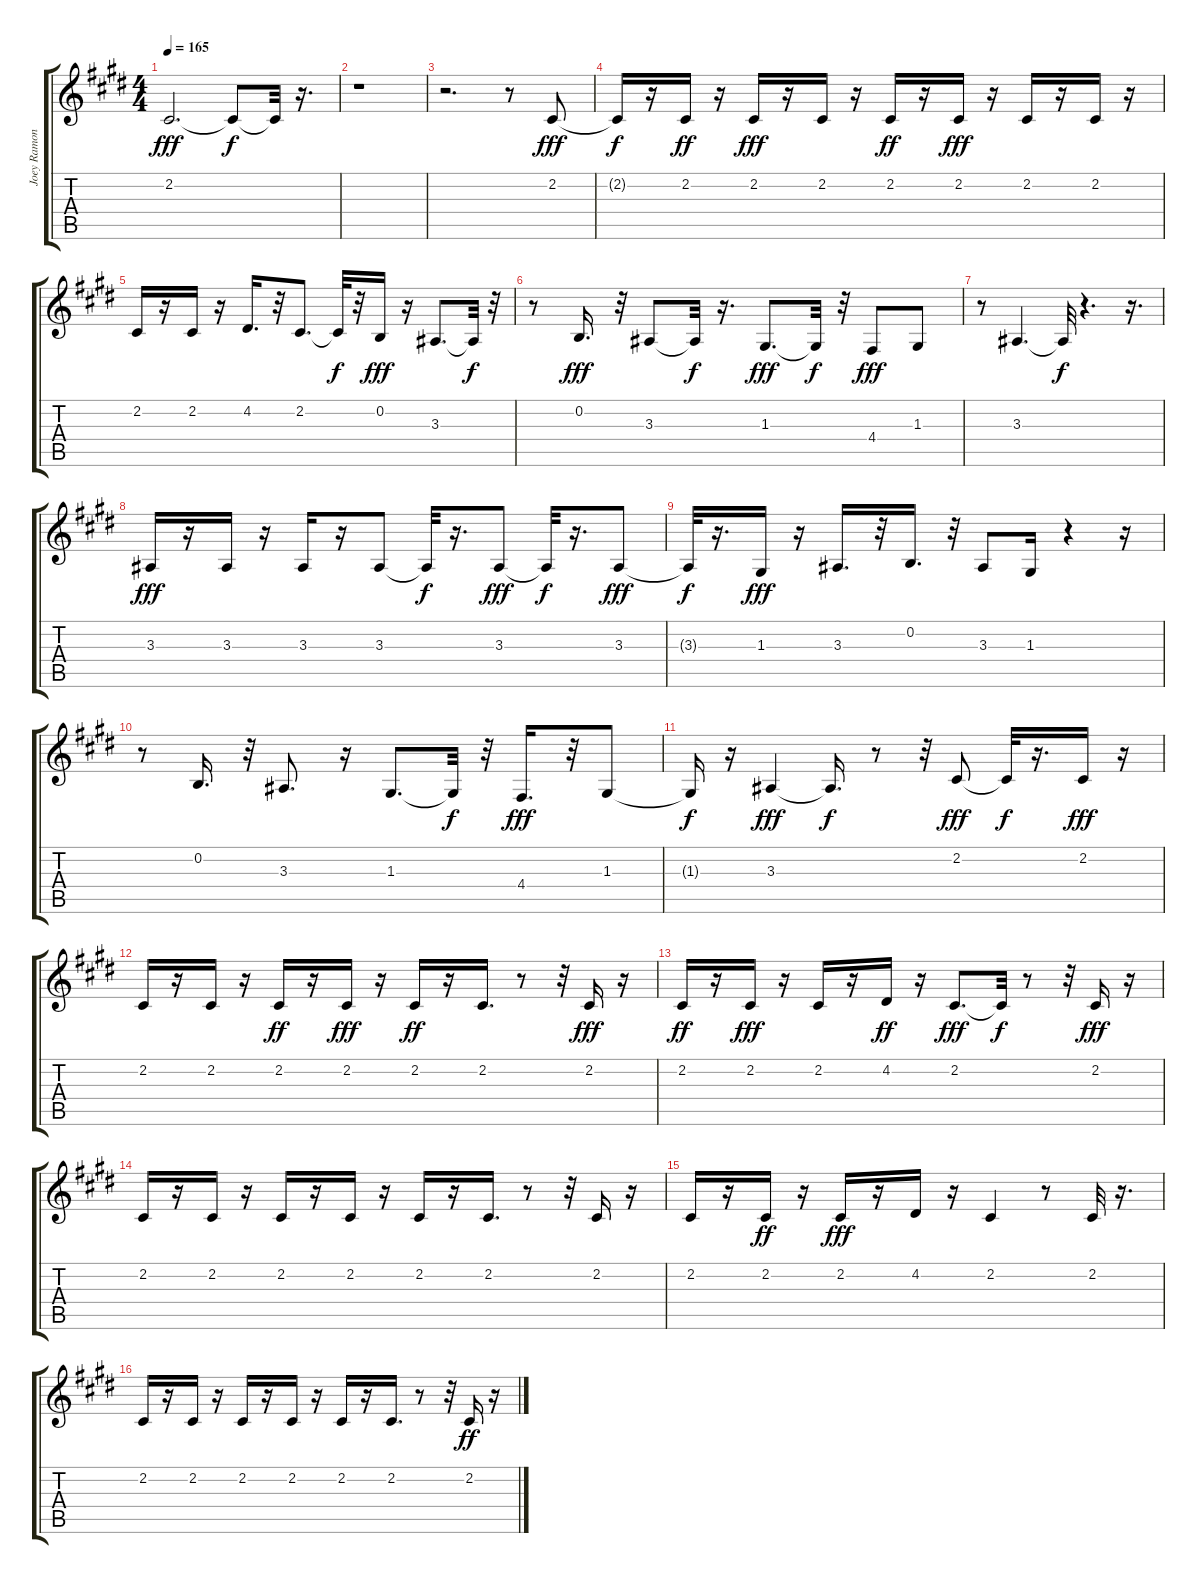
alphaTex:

\track ("Joey Ramone" "Joey Ramon") {instrument brightacousticpiano}
\staff {score tabs}
\tuning (E4 B3 G3 D3 A2 E2) {hide}
\ts (4 4)
\tempo 165
\clef g2
\ks e
2.2.2{d dy fff} 2.2{t}.8{dy f} 2.2{t}.32 r.16{d} |
r.1 |
r.2{d} r.8 2.2.8{dy fff} |
2.2{t}.16{dy f} r.16 2.2.16{dy ff} r.16 2.2.16{dy fff} r.16 2.2.16 r.16 2.2.16{dy ff} r.16 2.2.16{dy fff} r.16 2.2.16 r.16 2.2.16 r.16 |
2.2.16 r.16 2.2.16 r.16 4.2.16{d} r.32 2.2.8{d} 2.2{t}.32{dy f} r.32 0.2.16{dy fff} r.16 3.3.8{d} 3.3{t}.32{dy f} r.32 |
r.8 0.2.16{d dy fff} r.32 3.3.8 3.3{t}.32{dy f} r.16{d} 1.3.8{d dy fff} 1.3{t}.32{dy f} r.32 4.4.8{dy fff} 1.3.8 |
r.8 3.3.4{d} 3.3{t}.32{dy f} r.4{d} r.16{d} |
3.3.16{dy fff} r.16 3.3.16 r.16 3.3.16 r.16 3.3.8 3.3{t}.32{dy f} r.16{d} 3.3.8{dy fff} 3.3{t}.32{dy f} r.16{d} 3.3.8{dy fff} |
3.3{t}.32{dy f} r.16{d} 1.3.16{dy fff} r.16 3.3.16{d} r.32 0.2.16{d} r.32 3.3.8 1.3.16 r.4 r.16 |
r.8 0.2.16{d} r.32 3.3.8{d} r.16 1.3.8{d} 1.3{t}.32{dy f} r.32 4.4.16{d dy fff} r.32 1.3.8 |
1.3{t}.16{dy f} r.16 3.3.4{dy fff} 3.3{t}.16{d dy f} r.8 r.32 2.2.8{dy fff} 2.2{t}.32{dy f} r.16{d} 2.2.16{dy fff} r.16 |
2.2.16 r.16 2.2.16 r.16 2.2.16{dy ff} r.16 2.2.16{dy fff} r.16 2.2.16{dy ff} r.16 2.2.16{d} r.8 r.32 2.2.16{dy fff} r.16 |
2.2.16{dy ff} r.16 2.2.16{dy fff} r.16 2.2.16 r.16 4.2.16{dy ff} r.16 2.2.8{d dy fff} 2.2{t}.32{dy f} r.8 r.32 2.2.16{dy fff} r.16 |
2.2.16 r.16 2.2.16 r.16 2.2.16 r.16 2.2.16 r.16 2.2.16 r.16 2.2.16{d} r.8 r.32 2.2.16 r.16 |
2.2.16 r.16 2.2.16{dy ff} r.16 2.2.16{dy fff} r.16 4.2.16 r.16 2.2.4 r.8 2.2.32 r.16{d} |
2.2.16 r.16 2.2.16 r.16 2.2.16 r.16 2.2.16 r.16 2.2.16 r.16 2.2.16{d} r.8 r.32 2.2.16{dy ff} r.16
